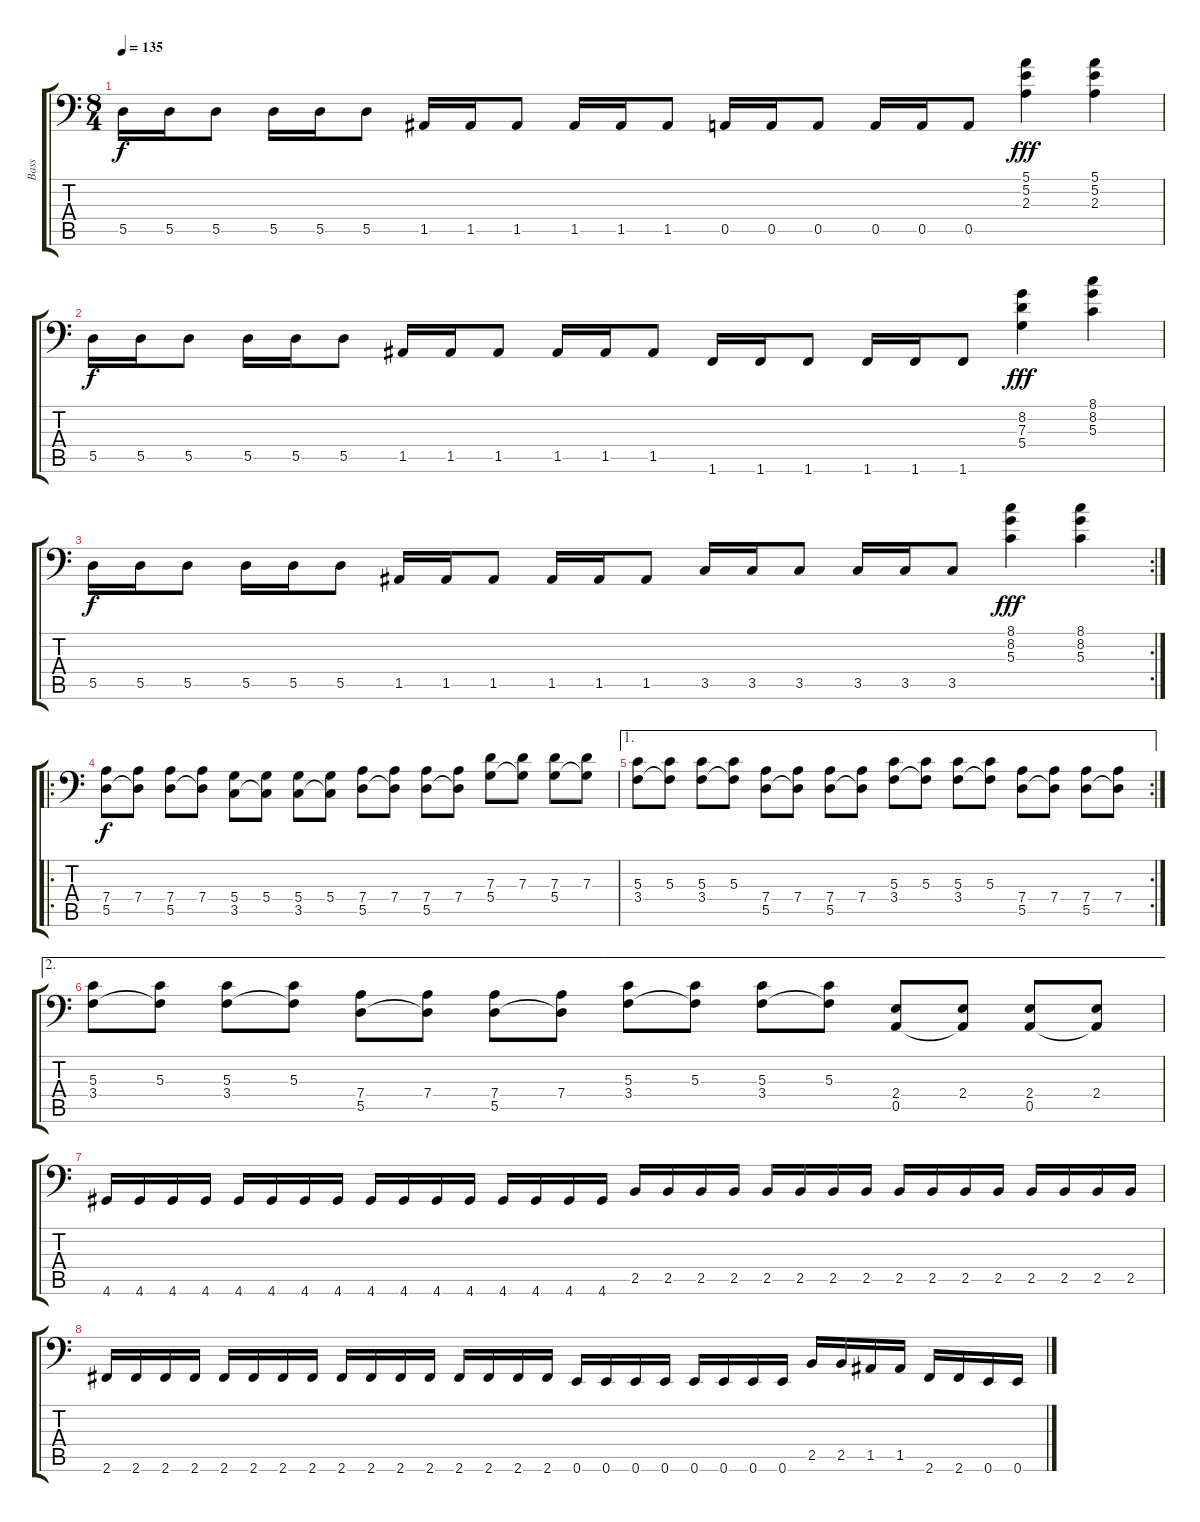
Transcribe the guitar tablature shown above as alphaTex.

\track ("Bass" "Bass") {instrument electricbassfinger}
\staff {score tabs}
\tuning (E3 B2 G2 D2 A1 E1) {hide}
\ts (8 4)
\tempo 135
\clef f4
\ks c
5.5.16{dy f} 5.5.16 5.5.8 5.5.16 5.5.16 5.5.8 1.5.16 1.5.16 1.5.8 1.5.16 1.5.16 1.5.8 0.5.16 0.5.16 0.5.8 0.5.16 0.5.16 0.5.8 (5.1 5.2 2.3).4{dy fff} (5.1 5.2 2.3).4 |
5.5.16{dy f} 5.5.16 5.5.8 5.5.16 5.5.16 5.5.8 1.5.16 1.5.16 1.5.8 1.5.16 1.5.16 1.5.8 1.6.16 1.6.16 1.6.8 1.6.16 1.6.16 1.6.8 (8.2 7.3 5.4).4{dy fff} (8.1 8.2 5.3).4 |
\rc 2
5.5.16{dy f} 5.5.16 5.5.8 5.5.16 5.5.16 5.5.8 1.5.16 1.5.16 1.5.8 1.5.16 1.5.16 1.5.8 3.5.16 3.5.16 3.5.8 3.5.16 3.5.16 3.5.8 (8.1 8.2 5.3).4{dy fff} (8.1 8.2 5.3).4 |
\ro
(7.4 5.5).8{dy f} (7.4 5.5{t}).8 (7.4 5.5).8 (7.4 5.5{t}).8 (5.4 3.5).8 (5.4 3.5{t}).8 (5.4 3.5).8 (5.4 3.5{t}).8 (7.4 5.5).8 (7.4 5.5{t}).8 (7.4 5.5).8 (7.4 5.5{t}).8 (7.3 5.4).8 (7.3 5.4{t}).8 (7.3 5.4).8 (7.3 5.4{t}).8 |
\ae 1
\rc 2
(5.3 3.4).8 (5.3 3.4{t}).8 (5.3 3.4).8 (5.3 3.4{t}).8 (7.4 5.5).8 (7.4 5.5{t}).8 (7.4 5.5).8 (7.4 5.5{t}).8 (5.3 3.4).8 (5.3 3.4{t}).8 (5.3 3.4).8 (5.3 3.4{t}).8 (7.4 5.5).8 (7.4 5.5{t}).8 (7.4 5.5).8 (7.4 5.5{t}).8 |
\ae 2
(5.3 3.4).8 (5.3 3.4{t}).8 (5.3 3.4).8 (5.3 3.4{t}).8 (7.4 5.5).8 (7.4 5.5{t}).8 (7.4 5.5).8 (7.4 5.5{t}).8 (5.3 3.4).8 (5.3 3.4{t}).8 (5.3 3.4).8 (5.3 3.4{t}).8 (2.4 0.5).8 (2.4 0.5{t}).8 (2.4 0.5).8 (2.4 0.5{t}).8 |
4.6.16 4.6.16 4.6.16 4.6.16 4.6.16 4.6.16 4.6.16 4.6.16 4.6.16 4.6.16 4.6.16 4.6.16 4.6.16 4.6.16 4.6.16 4.6.16 2.5.16 2.5.16 2.5.16 2.5.16 2.5.16 2.5.16 2.5.16 2.5.16 2.5.16 2.5.16 2.5.16 2.5.16 2.5.16 2.5.16 2.5.16 2.5.16 |
2.6.16 2.6.16 2.6.16 2.6.16 2.6.16 2.6.16 2.6.16 2.6.16 2.6.16 2.6.16 2.6.16 2.6.16 2.6.16 2.6.16 2.6.16 2.6.16 0.6.16 0.6.16 0.6.16 0.6.16 0.6.16 0.6.16 0.6.16 0.6.16 2.5.16 2.5.16 1.5.16 1.5.16 2.6.16 2.6.16 0.6.16 0.6.16
